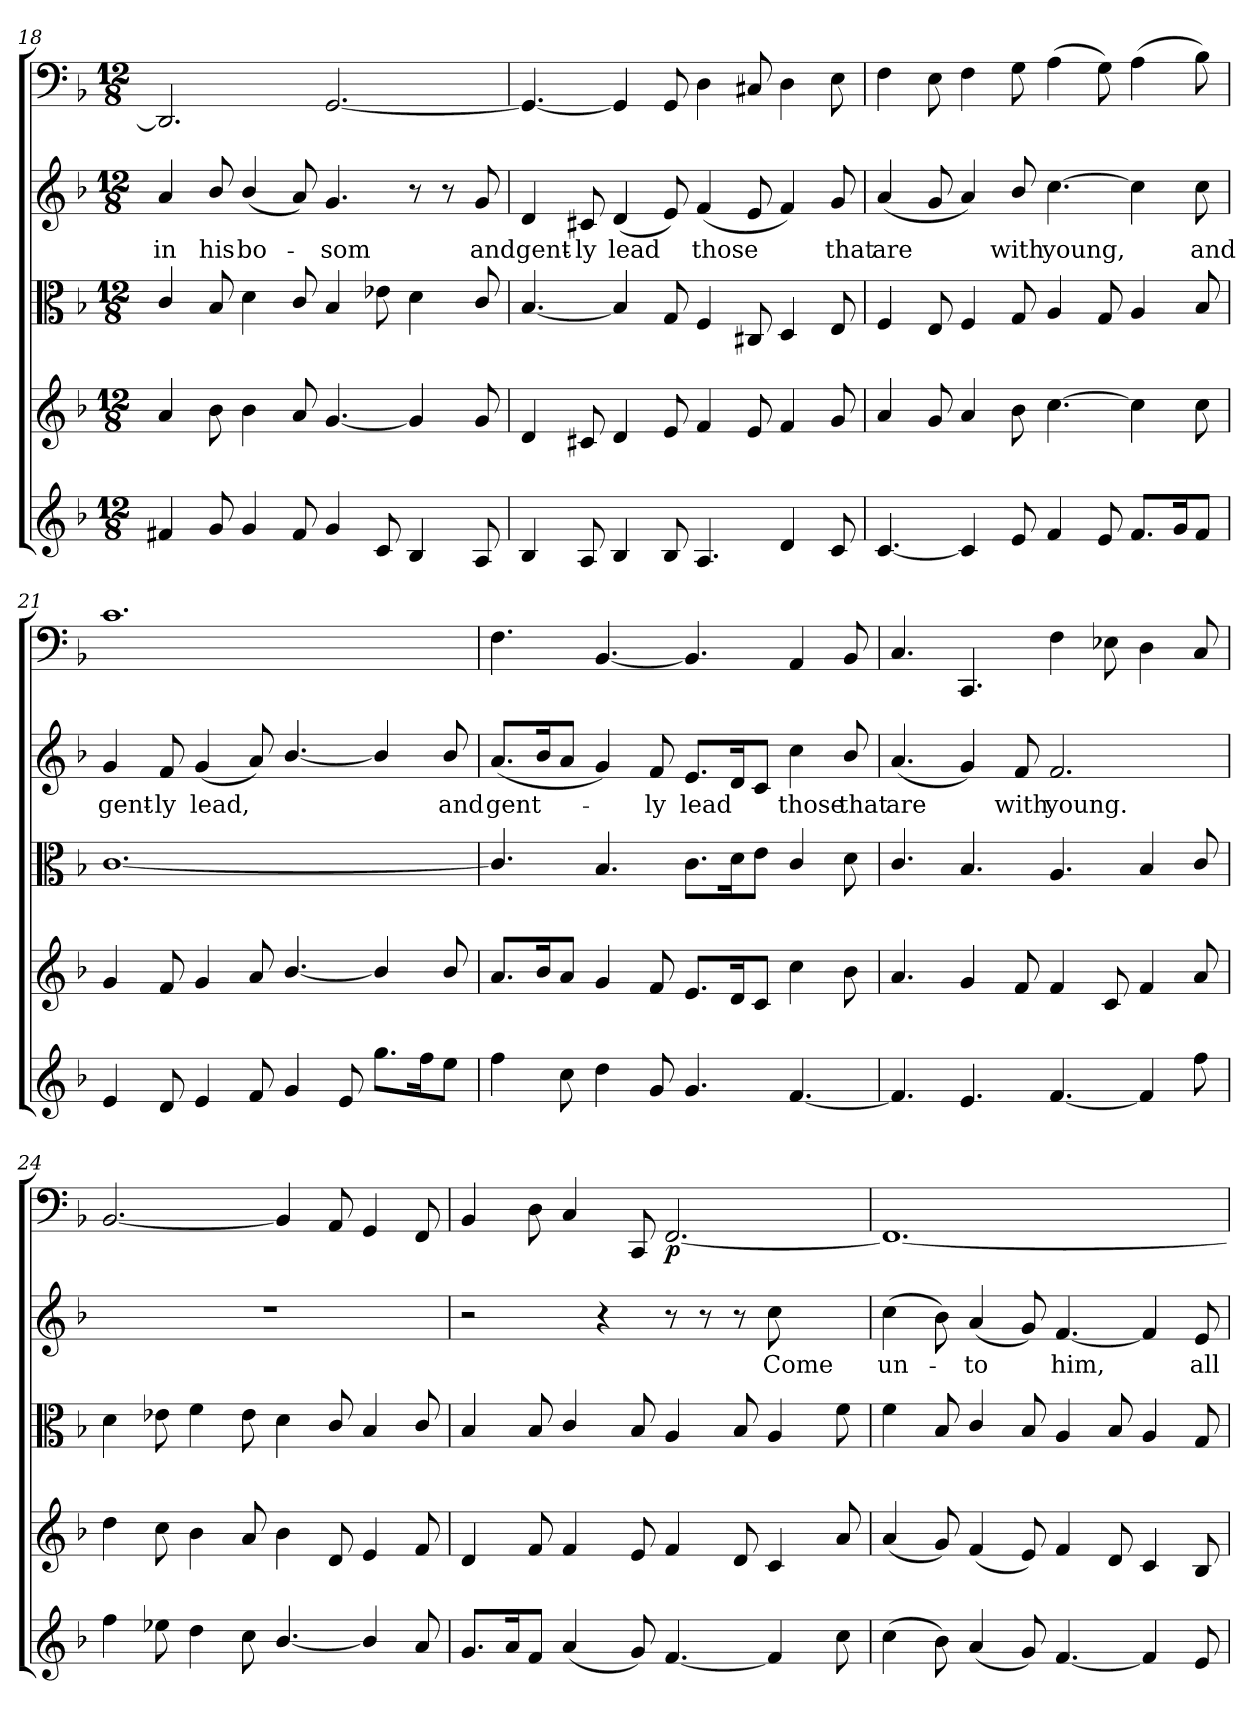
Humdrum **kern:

**kern	**kern	**kern	**kern	**text	**kern	**dynam
*part5	*part4	*part3	*part2	*part2	*part1	*part1
*staff5	*staff4	*staff3	*staff2	*staff2	*staff1	*staff1
*clefG2	*clefG2	*clefC3	*clefG2	*	*clefF4	*
*k[b-]	*k[b-]	*k[b-]	*k[b-]	*	*k[b-]	*
*F:	*F:	*F:	*F:	*	*F:	*
*M12/8	*M12/8	*M12/8	*M12/8	*	*M12/8	*
=18	=18	=18	=18	=18	=18	=18
4f#X/	4a/	4c/	4a/	in	2.DD/]	.
8g/	8b-\	8B-/	8b-/	his	.	.
4g/	4b-\	4d\	(4b-/	bo-	.	.
8f#/	8a/	8c/	8a/)	.	.	.
4g/	[4.g/	4B-/	4.g/	-som	[2.GG/	.
8c/	.	8e-X\	.	.	.	.
4B-/	4g/]	4d\	8r	.	.	.
.	.	.	8r	.	.	.
8A/	8g/	8c/	8g/	and	.	.
=19	=19	=19	=19	=19	=19	=19
4B-/	4d/	[4.B-/	4d/	gent-	4.GG/_	.
8A/	8c#X/	.	8c#X/	-ly	.	.
4B-/	4d/	4B-/]	(4d/	lead	4GG/]	.
8B-/	8e/	8G/	8e/)	.	8GG/	.
4.A/	4f/	4F/	(4f/	those	4D\	.
.	8e/	8C#X/	8e/	.	8C#X/	.
4d/	4f/	4D/	4f/)	.	4D\	.
8c/	8g/	8E/	8g/	that	8E\	.
=20	=20	=20	=20	=20	=20	=20
[4.c/	4a/	4F/	(4a/	are	4F\	.
.	8g/	8E/	8g/	.	8E\	.
4c/]	4a/	4F/	4a/)	.	4F\	.
8e/	8b-\	8G/	8b-/	with	8G\	.
4f/	[4.cc\	4A/	[4.cc\	young,	(4A\	.
8e/	.	8G/	.	.	8G\)	.
8.f/L	4cc\]	4A/	4cc\]	.	(4A\	.
16g/K	.	.	.	.	.	.
8f/J	8cc\	8B-/	8cc\	and	8B-\)	.
=21	=21	=21	=21	=21	=21	=21
4e/	4g/	[1.c/	4g/	gent-	1.c\	.
8d/	8f/	.	8f/	-ly	.	.
4e/	4g/	.	(4g/	lead,	.	.
8f/	8a/	.	8a/)	.	.	.
4g/	[4.b-/	.	[4.b-/	.	.	.
8e/	.	.	.	.	.	.
8.gg\L	4b-/]	.	4b-/]	.	.	.
16ff\K	.	.	.	.	.	.
8ee\J	8b-/	.	8b-/	and	.	.
=22	=22	=22	=22	=22	=22	=22
4ff\	8.a/L	4.c/]	(8.a/L	gent-	4.F\	.
.	16b-/K	.	16b-/K	.	.	.
8cc\	8a/J	.	8a/J	.	.	.
4dd\	4g/	4.B-/	4g/)	.	[4.BB-/	.
8g/	8f/	.	8f/	-ly	.	.
4.g/	8.e/L	8.c\L	8.e/L	lead	4.BB-/]	.
.	16d/K	16d\K	16d/K	.	.	.
.	8c/J	8e\J	8c/J	.	.	.
[4.f/	4cc\	4c/	4cc\	those	4AA/	.
.	8b-\	8d\	8b-/	that	8BB-/	.
=23	=23	=23	=23	=23	=23	=23
4.f/]	4.a/	4.c/	(4.a/	are	4.C/	.
4.e/	4g/	4.B-/	4g/)	.	4.CC/	.
.	8f/	.	8f/	with	.	.
[4.f/	4f/	4.A/	2.f/	young.	4F\	.
.	8c/	.	.	.	8E-X\	.
4f/]	4f/	4B-/	.	.	4D\	.
8ff\	8a/	8c/	.	.	8C/	.
=24	=24	=24	=24	=24	=24	=24
4ff\	4dd\	4d\	1.r	.	[2.BB-/	.
8ee-X\	8cc\	8e-X\	.	.	.	.
4dd\	4b-\	4f\	.	.	.	.
8cc\	8a/	8e-\	.	.	.	.
[4.b-/	4b-\	4d\	.	.	4BB-/]	.
.	8d/	8c/	.	.	8AA/	.
4b-/]	4e/	4B-/	.	.	4GG/	.
8a/	8f/	8c/	.	.	8FF/	.
=25	=25	=25	=25	=25	=25	=25
8.g/L	4d/	4B-/	2r	.	4BB-/	.
16a/K	.	.	.	.	.	.
8f/J	8f/	8B-/	.	.	8D\	.
(4a/	4f/	4c/	.	.	4C/	.
.	.	.	4r	.	.	.
8g/)	8e/	8B-/	.	.	8CC/	.
[4.f/	4f/	4A/	8r	.	[2.FF/	p
.	.	.	8r	.	.	.
.	8d/	8B-/	8r	.	.	.
4f/]	4c/	4A/	8cc\	Come	.	.
.	.	.	4ryy	.	.	.
8cc\	8a/	8f\	.	.	.	.
=26	=26	=26	=26	=26	=26	=26
(4cc\	(4a/	4f\	(4cc\	un-	1.FF/_	.
8b-\)	8g/)	8B-/	8b-\)	.	.	.
(4a/	(4f/	4c/	(4a/	-to	.	.
8g/)	8e/)	8B-/	8g/)	.	.	.
[4.f/	4f/	4A/	[4.f/	him,	.	.
.	8d/	8B-/	.	.	.	.
4f/]	4c/	4A/	4f/]	.	.	.
8e/	8B-/	8G/	8e/	all	.	.
=	=	=	=	=	=	=
*-	*-	*-	*-	*-	*-	*-
